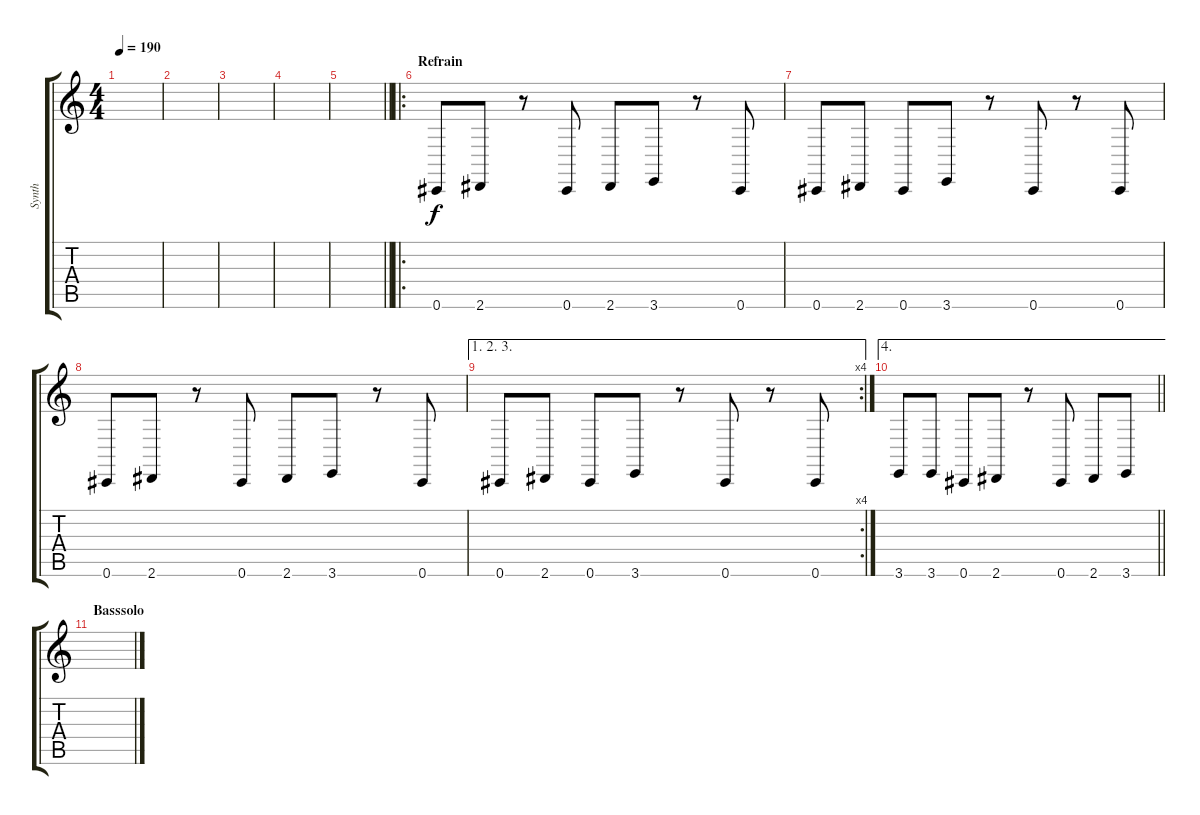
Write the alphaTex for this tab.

\track ("Synth" "Synth") {instrument fx7echoes}
\staff {score tabs}
\tuning (Eb4 Bb3 Gb3 Db3 Ab2 Db2) {hide}
\ts (4 4)
\tempo 190
\clef g2
\ks c
|
|
|
|
\barLineRight lightlight
|
\ro
\section ("" "Refrain")
0.6.8 2.6.8 r.8 0.6.8 2.6.8 3.6.8 r.8 0.6.8 |
0.6.8 2.6.8 0.6.8 3.6.8 r.8 0.6.8 r.8 0.6.8 |
0.6.8 2.6.8 r.8 0.6.8 2.6.8 3.6.8 r.8 0.6.8 |
\ae (1 2 3)
\rc 4
0.6.8 2.6.8 0.6.8 3.6.8 r.8 0.6.8 r.8 0.6.8 |
\ae 4
\barLineRight lightlight
3.6.8 3.6.8 0.6.8 2.6.8 r.8 0.6.8 2.6.8 3.6.8 |
\section ("" "Basssolo")
